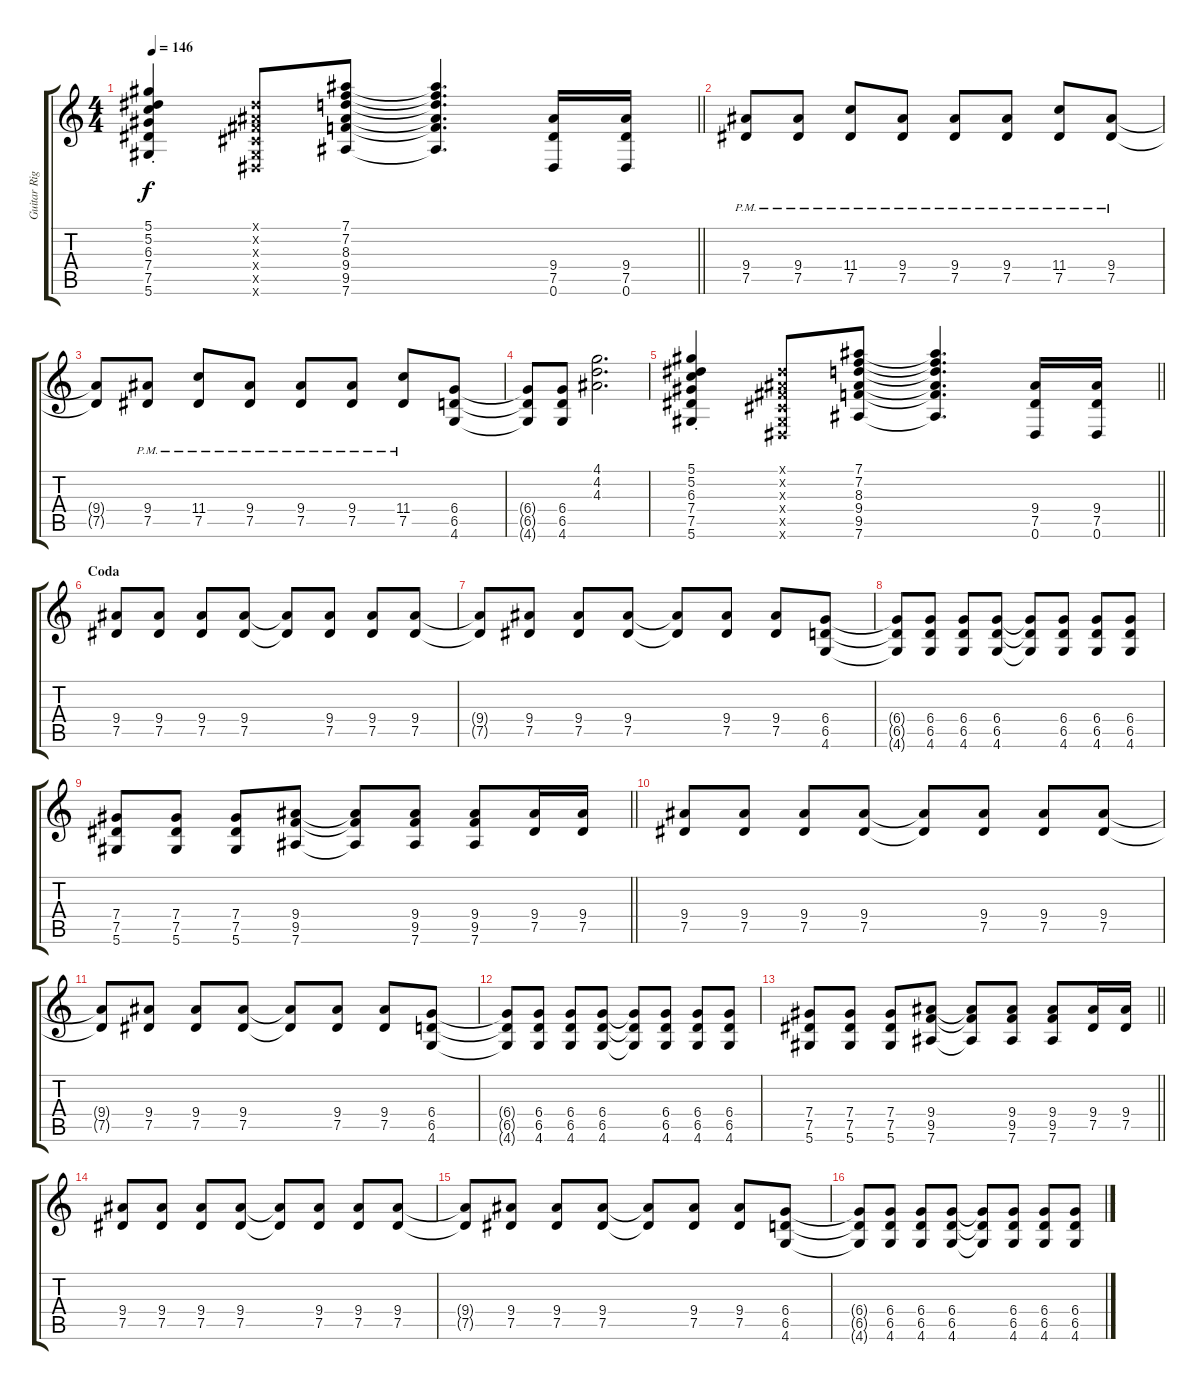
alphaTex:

\track ("Guitar Right" "Guitar Rig") {instrument overdrivenguitar}
\staff {score tabs}
\tuning (Eb4 Bb3 Gb3 Db3 Ab2 Eb2) {hide}
\ts (4 4)
\tempo 146
\clef g2
\barLineRight lightlight
\ks c
(5.1{st} 5.2{st} 6.3{st} 7.4{st} 7.5{st} 5.6{st}).4{dy f} (0.1{x} 0.2{x} 0.3{x} 0.4{x} 0.5{x} 0.6{x}).8 (7.1 7.2 8.3 9.4 9.5 7.6).8 (7.1{t} 7.2{t} 8.3{t} 9.4{t} 9.5{t} 7.6{t}).4{d} (9.4 7.5 0.6).16 (9.4 7.5 0.6).16 |
(9.4{pm} 7.5{pm}).8 (9.4{pm} 7.5{pm}).8 (11.4{pm} 7.5{pm}).8 (9.4{pm} 7.5{pm}).8 (9.4{pm} 7.5{pm}).8 (9.4{pm} 7.5{pm}).8 (11.4{pm} 7.5{pm}).8 (9.4{pm} 7.5{pm}).8 |
(9.4{t} 7.5{t}).8 (9.4{pm} 7.5{pm}).8 (11.4{pm} 7.5{pm}).8 (9.4{pm} 7.5{pm}).8 (9.4{pm} 7.5{pm}).8 (9.4{pm} 7.5{pm}).8 (11.4{pm} 7.5{pm}).8 (6.4 6.5 4.6).8 |
(6.4{t} 6.5{t} 4.6{t}).8 (6.4 6.5 4.6).8 (4.1 4.2 4.3).2{d} |
\barLineRight lightlight
(5.1{st} 5.2{st} 6.3{st} 7.4{st} 7.5{st} 5.6{st}).4 (0.1{x} 0.2{x} 0.3{x} 0.4{x} 0.5{x} 0.6{x}).8 (7.1 7.2 8.3 9.4 9.5 7.6).8 (7.1{t} 7.2{t} 8.3{t} 9.4{t} 9.5{t} 7.6{t}).4{d} (9.4 7.5 0.6).16 (9.4 7.5 0.6).16 |
\section ("" "Coda")
(9.4 7.5).8 (9.4 7.5).8 (9.4 7.5).8 (9.4 7.5).8 (9.4{t} 7.5{t}).8 (9.4 7.5).8 (9.4 7.5).8 (9.4 7.5).8 |
(9.4{t} 7.5{t}).8 (9.4 7.5).8 (9.4 7.5).8 (9.4 7.5).8 (9.4{t} 7.5{t}).8 (9.4 7.5).8 (9.4 7.5).8 (6.4 6.5 4.6).8 |
(6.4{t} 6.5{t} 4.6{t}).8 (6.4 6.5 4.6).8 (6.4 6.5 4.6).8 (6.4 6.5 4.6).8 (6.4{t} 6.5{t} 4.6{t}).8 (6.4 6.5 4.6).8 (6.4 6.5 4.6).8 (6.4 6.5 4.6).8 |
\barLineRight lightlight
(7.4 7.5 5.6).8 (7.4 7.5 5.6).8 (7.4 7.5 5.6).8 (9.4 9.5 7.6).8 (9.4{t} 9.5{t} 7.6{t}).8 (9.4 9.5 7.6).8 (9.4 9.5 7.6).8 (9.4 7.5).16 (9.4 7.5).16 |
(9.4 7.5).8 (9.4 7.5).8 (9.4 7.5).8 (9.4 7.5).8 (9.4{t} 7.5{t}).8 (9.4 7.5).8 (9.4 7.5).8 (9.4 7.5).8 |
(9.4{t} 7.5{t}).8 (9.4 7.5).8 (9.4 7.5).8 (9.4 7.5).8 (9.4{t} 7.5{t}).8 (9.4 7.5).8 (9.4 7.5).8 (6.4 6.5 4.6).8 |
(6.4{t} 6.5{t} 4.6{t}).8 (6.4 6.5 4.6).8 (6.4 6.5 4.6).8 (6.4 6.5 4.6).8 (6.4{t} 6.5{t} 4.6{t}).8 (6.4 6.5 4.6).8 (6.4 6.5 4.6).8 (6.4 6.5 4.6).8 |
\barLineRight lightlight
(7.4 7.5 5.6).8 (7.4 7.5 5.6).8 (7.4 7.5 5.6).8 (9.4 9.5 7.6).8 (9.4{t} 9.5{t} 7.6{t}).8 (9.4 9.5 7.6).8 (9.4 9.5 7.6).8 (9.4 7.5).16 (9.4 7.5).16 |
(9.4 7.5).8 (9.4 7.5).8 (9.4 7.5).8 (9.4 7.5).8 (9.4{t} 7.5{t}).8 (9.4 7.5).8 (9.4 7.5).8 (9.4 7.5).8 |
(9.4{t} 7.5{t}).8 (9.4 7.5).8 (9.4 7.5).8 (9.4 7.5).8 (9.4{t} 7.5{t}).8 (9.4 7.5).8 (9.4 7.5).8 (6.4 6.5 4.6).8 |
(6.4{t} 6.5{t} 4.6{t}).8 (6.4 6.5 4.6).8 (6.4 6.5 4.6).8 (6.4 6.5 4.6).8 (6.4{t} 6.5{t} 4.6{t}).8 (6.4 6.5 4.6).8 (6.4 6.5 4.6).8 (6.4 6.5 4.6).8
